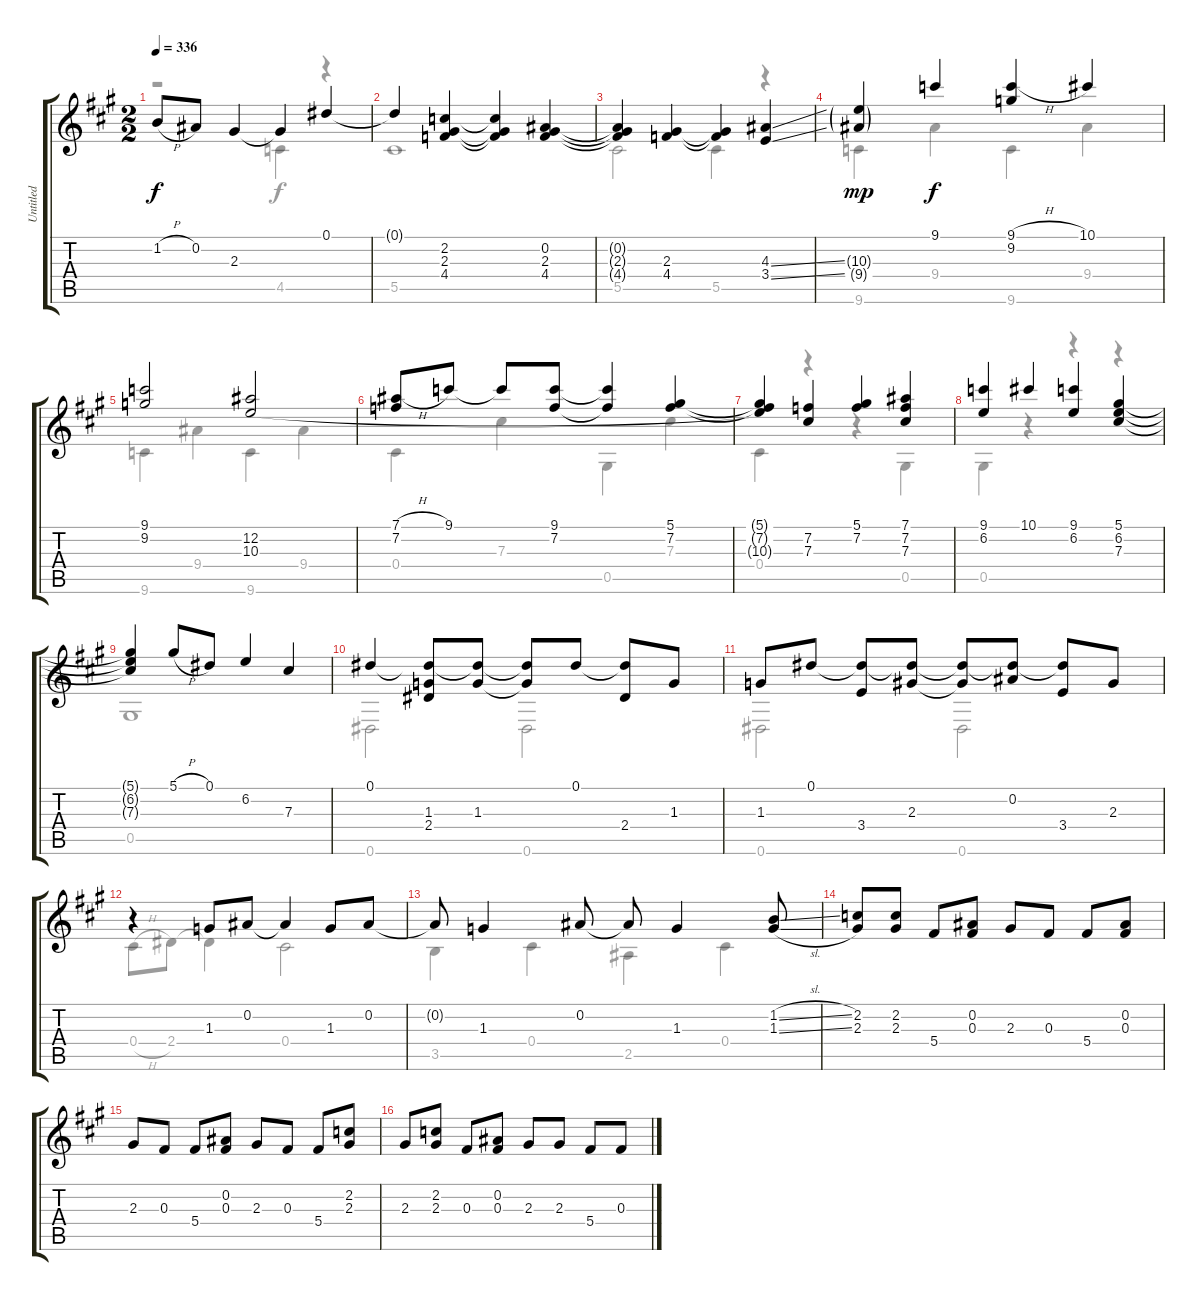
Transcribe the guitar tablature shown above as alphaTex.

\track ("Untitled" "Untitled") {instrument acousticguitarsteel}
\staff {score tabs}
\tuning (Eb4 Bb3 Gb3 Db3 Ab2 Eb2) {hide}
\voice
\ts (2 2)
\tempo 336
\clef g2
\ks a
1.2{h}.8{dy f} 0.2.8 2.3.4 2.3{t}.4 0.1.4 |
0.1{t}.4 (2.2 2.3 4.4).4 (2.2{t} 2.3{t} 4.4{t}).4 (0.2 2.3 4.4).4 |
(0.2{t} 2.3{t} 4.4{t}).4 (2.3 4.4).4 (2.3{t} 4.4{t}).4 (4.3{ss} 3.4{ss}).4 |
(10.3{g} 9.4{g}).4{dy mp} 9.1.4{dy f} (9.1{h} 9.2).4 10.1.4 |
(9.1 9.2).2 (12.2 10.3).2 |
(7.1{h} 7.2).8 9.1.8 9.1{t}.8 (9.1 7.2).8 (9.1{t} 7.2{t}).4 (5.1 7.2).4 |
(5.1{t} 7.2{t} 10.3{t}).4 (7.2 7.3).4 (5.1 7.2).4 (7.1 7.2 7.3).4 |
(9.1 6.2).4 10.1.4 (9.1 6.2).4 (5.1 6.2 7.3).4 |
(5.1{t} 6.2{t} 7.3{t}).4 5.1{h}.8 0.1.8 6.2.4 7.3.4 |
0.1.4 (0.1{t} 1.3 2.4).8 (0.1{t} 1.3).8 (0.1{t} 1.3{t}).8 0.1.8 (0.1{t} 2.4).8 1.3.8 |
1.3.8 0.1.8 (0.1{t} 3.4).8 (0.1{t} 2.3).8 (0.1{t} 2.3{t}).8 (0.1{t} 0.2).8 (0.1{t} 3.4).8 2.3.8 |
r.4 1.3.8 0.2.8 0.2{t}.4 1.3.8 0.2.8 |
0.2{t}.8 1.3.4 0.2.8 0.2{t}.8 1.3.4 (1.2{sl} 1.3{sl}).8 |
(2.2 2.3).8 (2.2 2.3).8 5.4.8 (0.2 0.3).8 2.3.8 0.3.8 5.4.8 (0.2 0.3).8 |
2.3.8 0.3.8 5.4.8 (0.2 0.3).8 2.3.8 0.3.8 5.4.8 (2.2 2.3).8 |
2.3.8 (2.2 2.3).8 0.3.8 (0.2 0.3).8 2.3.8 2.3.8 5.4.8 0.3.8
\voice
\clef g2
\ottava regular
\simile none
\ks a
r.2{dy f} 4.5.4 r.4 |
5.5.1 |
5.5.2 5.5.4 r.4 |
9.6.4 9.4.4 9.6.4 9.4.4 |
9.6.4 9.4.4 9.6.4 9.4.4 |
0.4.4 7.3.4 0.5.4 7.3.4 |
0.4.4 r.4 r.4 0.5.4 |
0.5.4 r.4 r.4 r.4 |
0.5.1 |
0.6.2 0.6.2 |
0.6.2 0.6.2 |
0.4{h}.8 2.4.8 2.4{t}.4 0.4.2 |
3.5.4 0.4.4 2.5.4 0.4.4 |
|
|
